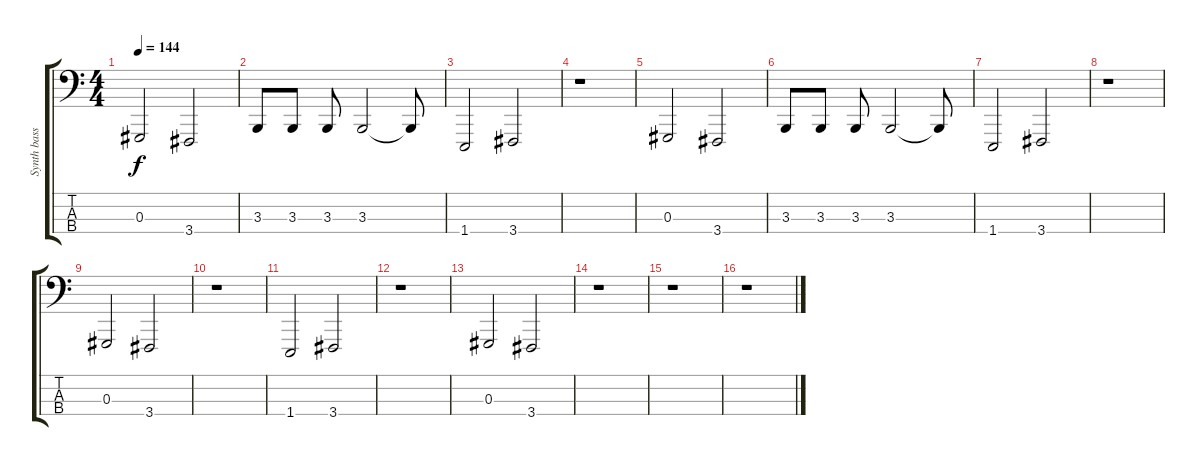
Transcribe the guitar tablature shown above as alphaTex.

\track ("Synth bass" "Synth bass") {instrument lead8bassandlead}
\staff {score tabs}
\tuning (Gb2 Db2 Ab1 Eb1) {hide}
\ts (4 4)
\tempo 144
\clef f4
\ks c
0.3.2{dy f} 3.4.2 |
3.3.8 3.3.8 3.3.8 3.3.2 3.3{t}.8 |
1.4.2 3.4.2 |
r.1 |
0.3.2 3.4.2 |
3.3.8 3.3.8 3.3.8 3.3.2 3.3{t}.8 |
1.4.2 3.4.2 |
r.1 |
0.3.2 3.4.2 |
r.1 |
1.4.2 3.4.2 |
r.1 |
0.3.2 3.4.2 |
r.1 |
r.1 |
r.1
